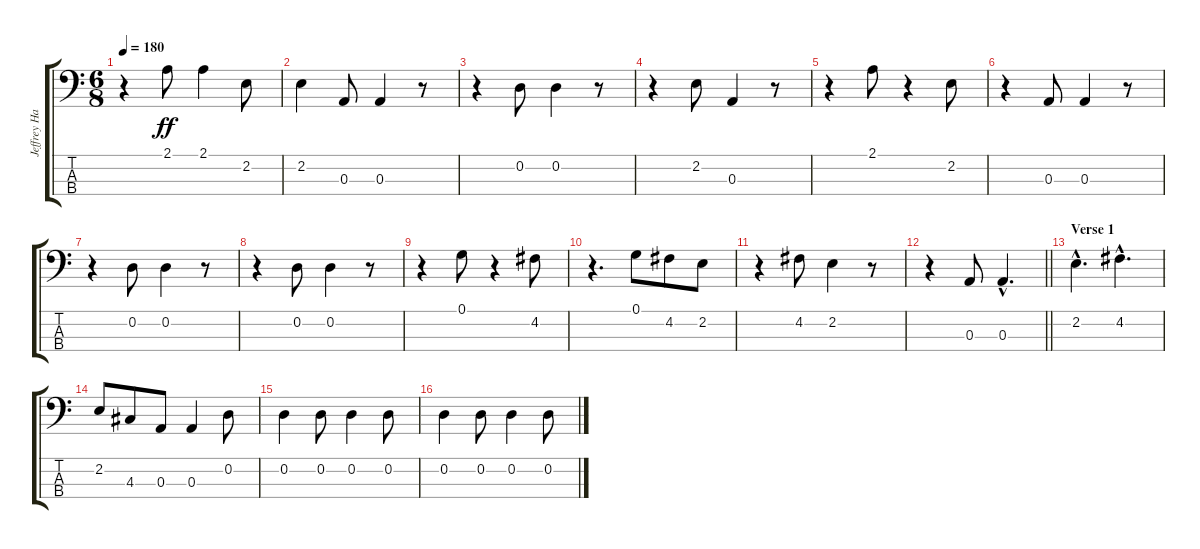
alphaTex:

\track ("Jeffrey Hammond-Hammond - bass" "Jeffrey Ha") {instrument electricbassfinger}
\staff {score tabs}
\tuning (G2 D2 A1 E1) {hide}
\ts (6 8)
\tempo 180
\clef f4
\ks c
r.4{dy ff} 2.1.8 2.1.4 2.2.8 |
2.2.4 0.3.8 0.3.4 r.8 |
r.4 0.2.8 0.2.4 r.8 |
r.4 2.2.8 0.3.4 r.8 |
r.4 2.1.8 r.4 2.2.8 |
r.4 0.3.8 0.3.4 r.8 |
r.4 0.2.8 0.2.4 r.8 |
r.4 0.2.8 0.2.4 r.8 |
r.4 0.1.8 r.4 4.2.8 |
r.4{d} 0.1.8 4.2.8 2.2.8 |
r.4 4.2.8 2.2.4 r.8 |
\barLineRight lightlight
r.4 0.3.8 0.3{hac}.4{d} |
\section ("" "Verse 1")
2.2{hac}.4{d} 4.2{hac}.4{d} |
2.2.8 4.3.8 0.3.8 0.3.4 0.2.8 |
0.2.4 0.2.8 0.2.4 0.2.8 |
0.2.4 0.2.8 0.2.4 0.2.8
